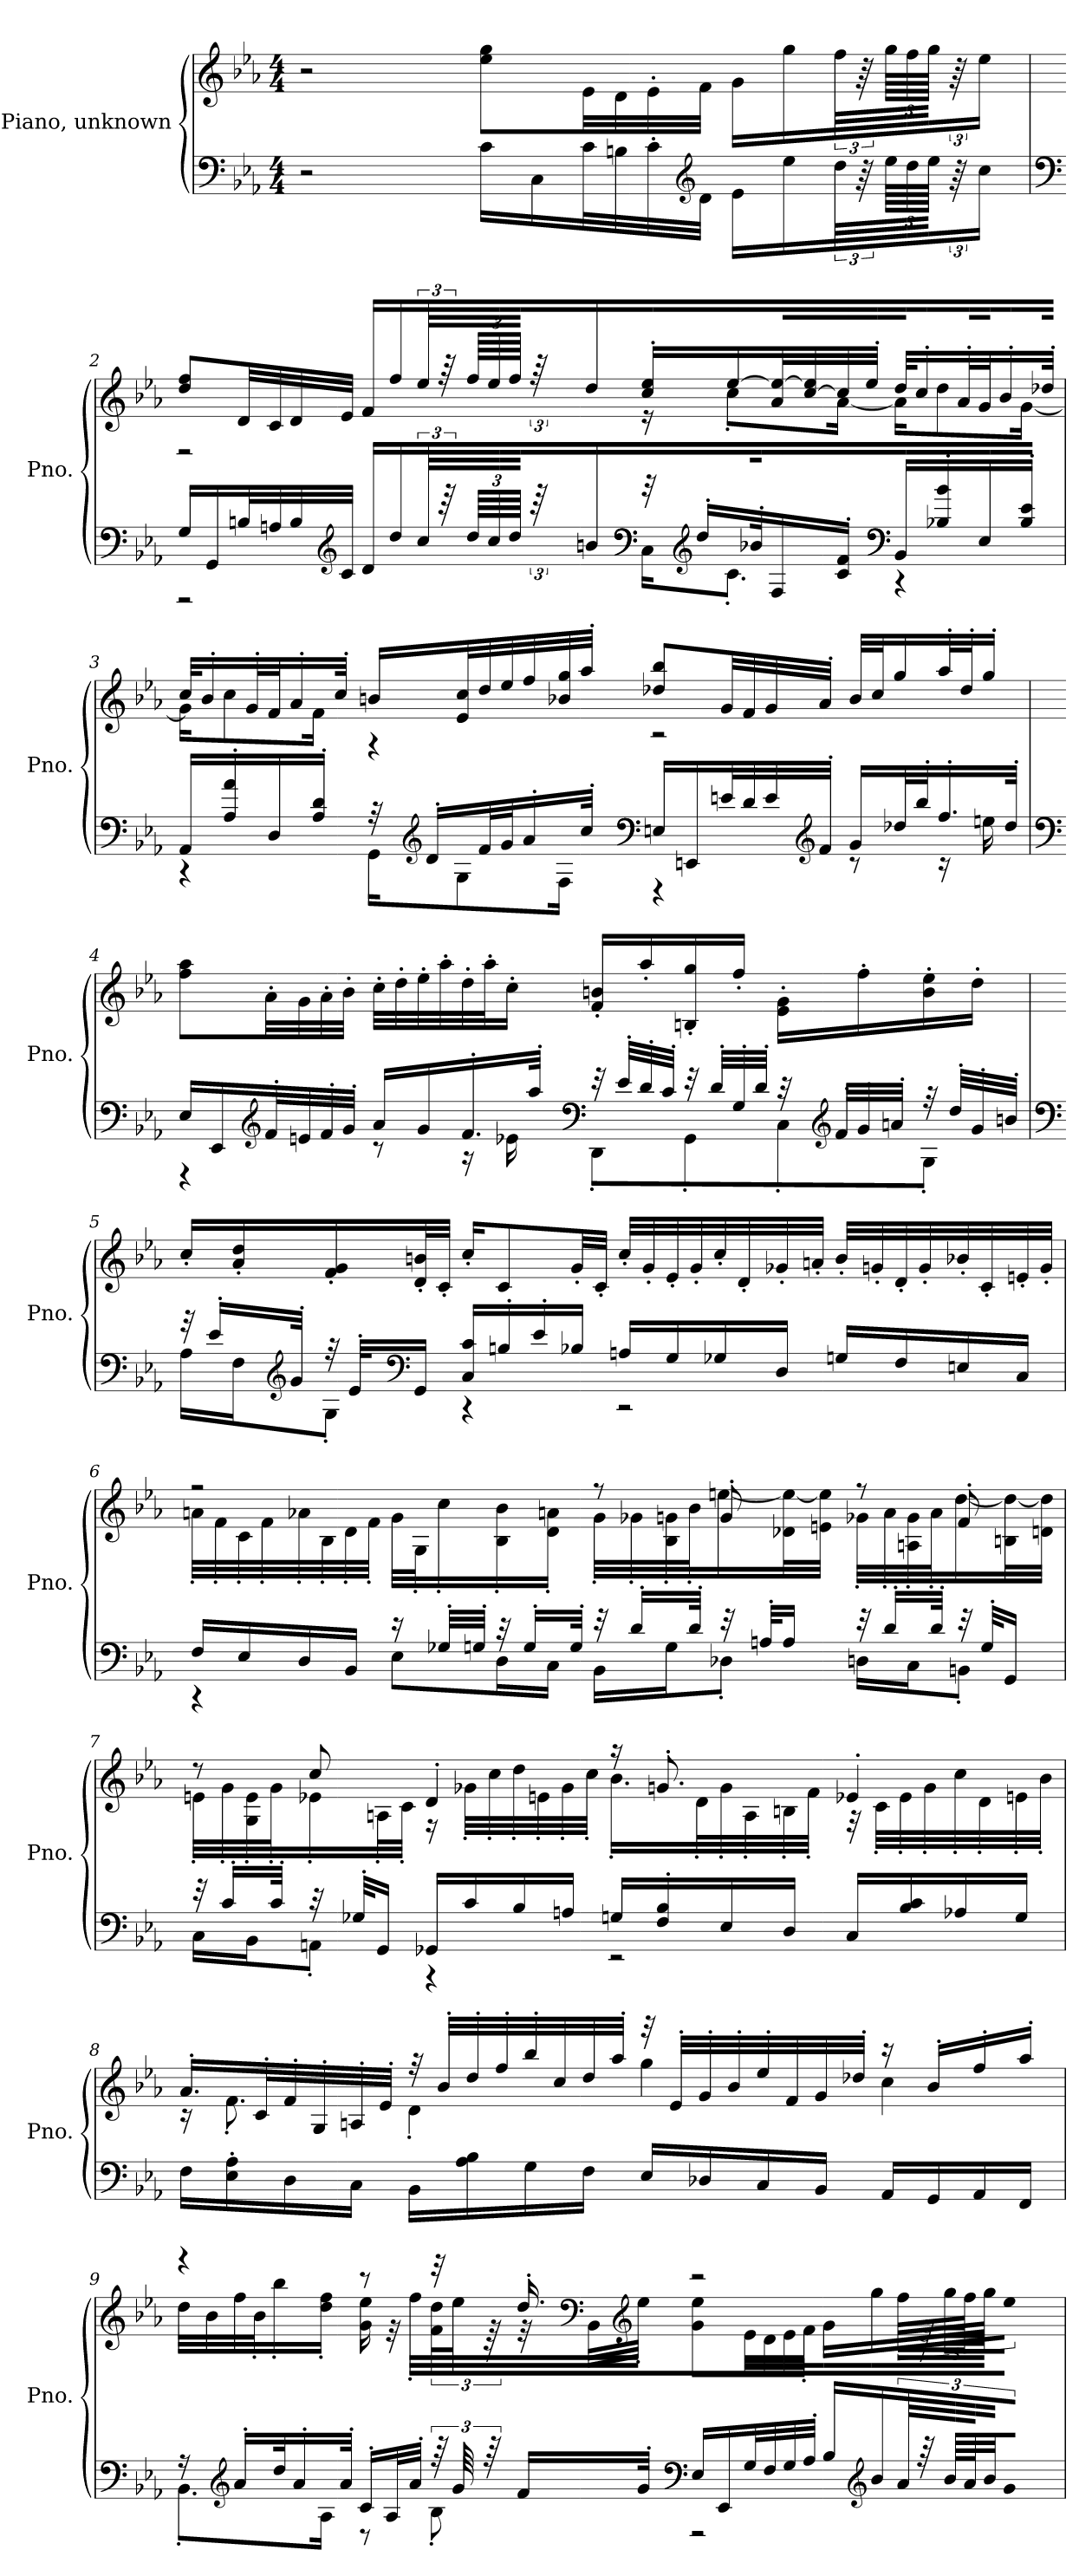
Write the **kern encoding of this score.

**kern	**kern
*part1	*part1
*staff2	*staff1
*I"Piano, unknown	*
*I'Pno.	*
*clefF4	*clefG2
*k[b-e-a-]	*k[b-e-a-]
*M4/4	*M4/4
*MM120	*MM120
=1	=1
2r	2r
16c\LL	8ee-\ 8gg\L
16C\	.
32c\L	32e-\LL
32Bn\	32d\
32c'\	32e-'\
*clefG2	*
32d\JJJ	32f\JJJ
16e-/LL	16g\LL
16ee-/	16gg\
96dd/JJkk	96ff\JJkk
96r	96r
96ee-\LLLL	96gg\LLLL
96dd\	96ff\
96ee-\JJJJ	96gg\JJJJ
96r	96r
16cc\	16ee-\
!!LO:LB:g=z
=2	=2
*clefF4	*
*^	*^
16G/LL	2r	8dd/ 8ff/L	2r
16GG/	.	.	.
32Bn/L	.	32d/LL	.
32An/	.	32c/	.
32B/	.	32d/	.
*clefG2	*	*	*
32c/JJJ	.	32e-/JJJ	.
16d/LL	.	16f/LL	.
16dd/	.	16ff/	.
96cc/JJkk	.	96ee-/JJkk	.
96r	.	96r	.
96dd/LLLL	.	96ff/LLLL	.
96cc/	.	96ee-/	.
96dd/JJJJ	.	96ff/JJJJ	.
96r	.	96r	.
16bn/	.	16dd/	.
*clefF4	*	*	*
32r	16C\KL	16cc/' 16ee-/'LL	16r
*clefG2	*	*	*
16dd'/LL	.	.	.
.	8.c'\J	[16ee-/	8cc'\L
32b-X'/K	.	.	.
16F/	.	32a-/ 32ee-/_L	.
.	.	[32cc/ 32ee-/]	.
16c/' 16f/'JJ	.	32cc/]	[16a-\Jk
.	.	32ee-'/JJJ	.
*clefF4	*	*	*
16BB-/LL	4r	32dd/KLL	16a-\KL]
.	.	16cc'/	.
16B-X/' 16b-/'	.	.	8dd\
.	.	32a-'/L	.
16E-/	.	32g/J	.
.	.	16b-'/	.
16B-/' 16e-/'JJ	.	.	[16g\Jk
.	.	32dd-X'/JJk	.
!!LO:LB:g=z	!!
=3	=3	=3	=3
16AA-/LL	4r	32cc/KLL	16g\KL]
.	.	16b-'/	.
16A-/' 16a-/'	.	.	8cc\
.	.	32g'/L	.
16D/	.	32f/J	.
.	.	16a-'/	.
16A-/' 16d/'JJ	.	.	16f\Jk
.	.	32cc'/JJk	.
32r	16GG\KL	16bn/LL	4r
*clefG2	*	*	*
16d'/LL	.	.	.
.	8G\	32e-/ 32cc/L	.
32f/L	.	32dd/	.
32g/J	.	32ee-/	.
16a-'/	.	32ff/	.
.	16F\Jk	32b-X/ 32gg/	.
32cc'/JJk	.	32aa-'/JJJ	.
*clefF4	*	*	*
16En/LL	4r	8dd-X/ 8bb-/L	2r
16EEn/	.	.	.
32en/L	.	32g/LL	.
32d/	.	32f/	.
32e/	.	32g/	.
*clefG2	*	*	*
32f'/JJJ	.	32a-'/JJJ	.
16g/LL	8r	32b-/LLL	.
.	.	32cc/J	.
32dd-X/L	.	16gg/	.
32bb-'/J	.	.	.
16.ff'/	16r	32aa-'/L	.
.	.	32dd-'/J	.
.	16een\	16gg'/JJ	.
32dd-'/JJk	.	.	.
*	*	*v	*v
!!LO:LB:g=z
=4	=4	=4
*clefF4	*	*
16E-/LL	4r	8ff\ 8aa-\L
16EE-/	.	.
*clefG2	*	*
32f'/L	.	32a-'\LL
32en/	.	32g\
32f'/	.	32a-'\
32g'/JJJ	.	32b-'\JJJ
16a-/LL	8r	32cc'\LLL
.	.	32dd'\
16g/	.	32ee-'\
.	.	32aa-'\
16.f'/	16r	32dd'\
.	.	32aa-'\J
.	16e-X\	16cc'\JJ
32aa-'/JJk	.	.
*clefF4	*	*
32r	8DD'\L	16f/' 16bn/'LL
32e-'/LLL	.	.
32d'/	.	16aa-'/
32c'/JJJ	.	.
32r	8GG'\	16Bn/' 16gg/'
32d'/LLL	.	.
32G'/	.	16ff'/JJ
32d'/JJJ	.	.
32r	8C'\	16e-\' 16g\'LL
*clefG2	*	*
32f'/LLL	.	.
32g'/	.	16ff'\
32an'/JJJ	.	.
32r	8G'\J	16b\' 16ee-\'
32dd'/LLL	.	.
32g'/	.	16dd'\JJ
32bn'/JJJ	.	.
!!LO:LB:g=z
=5	=5	=5
*clefF4	*	*
32r	16A-\LL	16cc'/LL
16e-'/LL	.	.
.	16F\J	16a-/' 16dd/'
*clefG2	*	*
32g'/JJk	.	.
32r	8G'\J	16f/' 16g/'
32e-'/KLL	.	.
*clefF4	*	*
16GG/JJ	.	32d/' 32bn/'L
.	.	32c'/JJJ
16C/ 16c/LL	4r	16cc'/KL
16Bn'/	.	8c/
16e-'/	.	.
16B-X/JJ	.	32g'/LL
.	.	32c'/JJJ
16An/LL	2r	32cc'/LLL
.	.	32g'/
16G/	.	32e-'/
.	.	32g'/
16G-X/	.	32cc'/
.	.	32d'/
16D/JJ	.	32g-X'/
.	.	32an'/JJJ
16Gn/LL	.	32b'/LLL
.	.	32gn'/
16F/	.	32d'/
.	.	32g'/
16En/	.	32b-X'/
.	.	32c'/
16C/JJ	.	32en'/
.	.	32g'/JJJ
!!LO:LB:g=z
=6	=6	=6
*	*	*^
16F/LL	4r	2r	32an'\LLL
.	.	.	32f'\
16E-/	.	.	32c'\
.	.	.	32f'\
16D/	.	.	32a-X'\
.	.	.	32B-'\
16BB-/JJ	.	.	32d'\
.	.	.	32f'\JJJ
16r	8E-\L	.	32g\LLL
.	.	.	32G'\J
32G-X'/LLL	.	.	16cc'\
32Gn'/JJJ	.	.	.
32r	16D\L	.	16B-\' 16b-\'
16G'/LL	.	.	.
.	16C\JJ	.	16d\' 16an\'JJ
32G'/JJk	.	.	.
32r	16BB-\LL	8r	32g'\LLL
16d'/LL	.	.	32g-X'\
.	16G\J	.	32B-\' 32gn\'
32d'/JJk	.	.	32b-'\J
32r	8D-X'\J	8g'/	[16een\
32An'/KLL	.	.	.
16A/JJ	.	.	32d-X\ 32ee\_L
.	.	.	32en\ 32ee\]JJJ
32r	16Dn\LL	8r	32g-X'\LLL
16d'/LL	.	.	32a'\
.	16C\J	.	32An\' 32g-\'
32d'/JJk	.	.	32a'\J
32r	8BBn'\J	8f'/	[16dd\
32G'/KLL	.	.	.
16GG/JJ	.	.	32Bn\ 32dd\_L
.	.	.	32dn\ 32dd\]JJJ
!!LO:PB:g=z	!!
=7	=7	=7	=7
32r	16C\LL	8r	32en'\LLL
16c'/LL	.	.	32g'\
.	16BB-\J	.	32G\' 32e\'
32c'/JJk	.	.	32g'\J
32r	8AAn'\J	8cc/	16e-X'\
32G-X'/KLL	.	.	.
16GG/JJ	.	.	32An'\L
.	.	.	32c'\JJJ
16GG-X/LL	4r	4d'/	16r
16c/	.	.	32g-X'\LLL
.	.	.	32cc'\
16B-/	.	.	32dd'\
.	.	.	32en'\
16An/JJ	.	.	32g-'\
.	.	.	32cc'\JJJ
16Gn/LL	2r	16r	16.b-'\LL
16F/' 16B-/'	.	8.gn'/	.
.	.	.	32d'\L
16E-/	.	.	32g'\
.	.	.	32A'\
16D/JJ	.	.	32Bn'\
.	.	.	32f'\JJJ
16C/LL	.	4e-X'/	32r
.	.	.	32c'\LLL
16B-/ 16c/	.	.	32e-'\
.	.	.	32g'\
16A-X/	.	.	32cc'\
.	.	.	32d'\
16G/JJ	.	.	32en'\
.	.	.	32b-'\JJJ
*v	*v	*	*
!!LO:LB:g=z	!!
=8	=8	=8
16F\LL	16.a-'/LL	16r
16E-\' 16A-\'	.	8.f'\
.	32c'/L	.
16D\	32f'/	.
.	32G'/	.
16C\JJ	32An'/	.
.	32e-'/JJJ	.
16BB-\LL	32r	4d'\
.	32b-'/LLL	.
16A-\ 16B-\	32dd'/	.
.	32ff'/	.
16G\	32bb-'/	.
.	32cc/	.
16F\JJ	32dd/	.
.	32aa-'/JJJ	.
16E-/LL	32r	4gg\
.	32e-'/LLL	.
16D-X/	32g'/	.
.	32b-'/	.
16C/	32ee-'/	.
.	32f/	.
16BB-/JJ	32g/	.
.	32dd-X'/JJJ	.
16AA-/LL	16r	4cc\
16GG/	16b-'/LL	.
16AA-/	16ff'/	.
16FF/JJ	16aa-'/JJ	.
!!LO:LB:g=z	!!
=9	=9	=9
*^	*	*
16r	8.BB-'\L	4r	32dd\LLL
.	.	.	32b-\
*clefG2	*	*	*
16a-'/LL	.	.	32ff\
.	.	.	32b-'\J
32dd/K	.	.	16bb-'\
16a-'/	.	.	.
.	16A-\Jk	.	16dd\' 16ff\'JJ
32a-'/JJk	.	.	.
16c'/LL	8r	8r	16g\ 16ee-\
32A-/L	.	.	32r
32a-'/JJJ	.	.	32ff'\LLL
96r	8B-'\	32r	96f\ 96dd\L
96g/	.	.	96ee-\JJJJ
96r	.	.	96r
16f/LL	.	16.dd'/	32r
*	*	*clefF4	*
.	.	.	32BB-\LLL
*	*	*clefG2	*
32g'/JJk	.	.	32ee-'\JJJ
*clefF4	*	*	*
16E-/LL	2r	2r	8g\ 8ee-\L
16EE-/	.	.	.
32G/L	.	.	32e-\LL
32F/	.	.	32d\
32G/	.	.	32e-\
32A-'/JJJ	.	.	32f'\JJJ
16B-/LL	.	.	16g\LL
*clefG2	*	*	*
16b-/	.	.	16gg\
96a-/JJkk	.	.	96ff\JJkk
96r	.	.	96r
96b-/LLLL	.	.	96gg\LLLL
*Xbrackettup	*	*	*Xbrackettup
96a-/J	.	.	96ff\J
48b-/J	.	.	48gg\J
16g/JJ	.	.	16ee-\JJ
*v	*v	*	*
*	*v	*v
=	=
*-	*-
